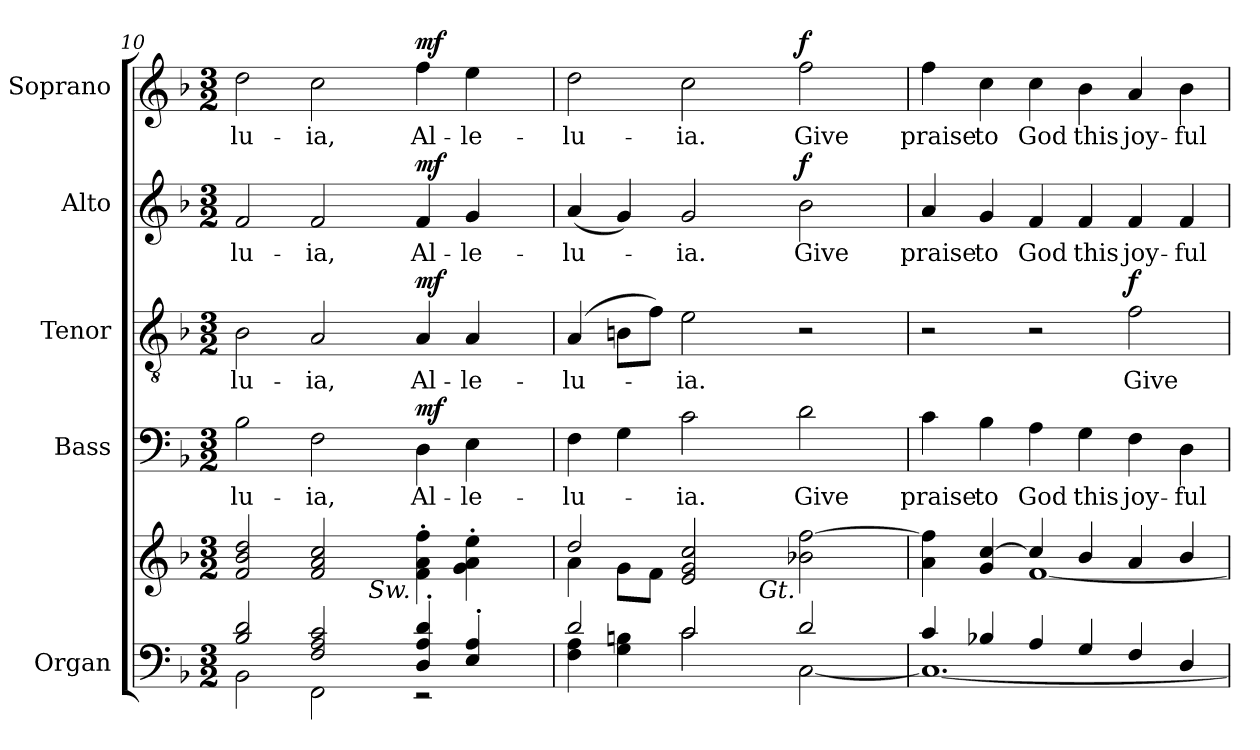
**kern	**kern	**kern	**text	**dynam	**kern	**text	**dynam	**kern	**text	**dynam	**kern	**text	**dynam
*part5	*part5	*part4	*part4	*part4	*part3	*part3	*part3	*part2	*part2	*part2	*part1	*part1	*part1
*staff6	*staff5	*staff4	*staff4	*staff4	*staff3	*staff3	*staff3	*staff2	*staff2	*staff2	*staff1	*staff1	*staff1
*I"Organ	*	*I"Bass	*	*	*I"Tenor	*	*	*I"Alto	*	*	*I"Soprano	*	*
*I'Org.	*	*I'B.	*	*	*I'T.	*	*	*I'A.	*	*	*I'S.	*	*
!!LO:PB:g=z
*clefF4	*clefG2	*clefF4	*	*	*clefGv2	*	*	*clefG2	*	*	*clefG2	*	*
*	*	*	*	*	*ITrd7c12	*	*	*	*	*	*	*	*
*k[b-]	*k[b-]	*k[b-]	*	*	*k[b-]	*	*	*k[b-]	*	*	*k[b-]	*	*
*F:	*F:	*F:	*	*	*F:	*	*	*F:	*	*	*F:	*	*
*M3/2	*M3/2	*M3/2	*	*	*M3/2	*	*	*M3/2	*	*	*M3/2	*	*
=10	=10	=10	=10	=10	=10	=10	=10	=10	=10	=10	=10	=10	=10
*^	*	*	*	*	*	*	*	*	*	*	*	*	*
!	!	!	!	!LO:LY:b:color=#000000	!	!	!	!	!	!	!	!	!	!
!	!	!	!	!	!	!	!LO:LY:b:color=#000000	!	!	!	!	!	!	!
!	!	!	!	!	!	!	!	!	!	!LO:LY:b:color=#000000	!	!	!	!
!	!	!	!	!	!	!	!	!	!	!	!	!	!LO:LY:b:color=#000000	!
*	*	*^	*	*	*	*	*	*	*	*	*	*	*	*
2B-i/ 2di	2BB-i\	2fi/ 2b-i 2ddi	2ryy	2B-i\	-lu-	.	2BB-i\	-lu-	.	2fi/	-lu-	.	2ddi\	-lu-	.
!	!	!	!	!	!LO:LY:b:color=#000000	!	!	!	!	!	!	!	!	!	!
!	!	!	!	!	!	!	!	!LO:LY:b:color=#000000	!	!	!	!	!	!	!
!	!	!	!	!	!	!	!	!	!	!	!LO:LY:b:color=#000000	!	!	!	!
!	!	!	!	!	!	!	!	!	!	!	!	!	!	!LO:LY:b:color=#000000	!
2Fi/ 2Ai 2ci	2FFi\	2fi/ 2ai 2cci	4ryy	2Fi\	-ia,	.	2AAi/	-ia,	.	2fi/	-ia,	.	2cci\	-ia,	.
.	.	.	128.ryy	.	.	.	.	.	.	.	.	.	.	.	.
!	!	!	!LO:TX:b:i:t=Sw.	!	!	!	!	!	!	!	!	!	!	!	!
.	.	.	2ryy	.	.	.	.	.	.	.	.	.	.	.	.
!	!	!	!	!	!LO:LY:b:color=#000000	!	!	!	!	!	!	!	!	!	!
!	!	!	!	!	!	!	!	!LO:LY:b:color=#000000	!	!	!	!	!	!	!
!	!	!	!	!	!	!	!	!	!	!	!LO:LY:b:color=#000000	!	!	!	!
!	!	!	!	!	!	!	!	!	!	!	!	!	!	!LO:LY:b:color=#000000	!
4Di/' 4Ai' 4di'	2r	4fi\' 4ai' 4ffi'	.	4Di\	Al-	mf	4AAi/	Al-	mf	4fi/	Al-	mf	4ffi\	Al-	mf
!	!	!	!	!	!LO:LY:b:color=#000000	!	!	!	!	!	!	!	!	!	!
!	!	!	!	!	!	!	!	!LO:LY:b:color=#000000	!	!	!	!	!	!	!
!	!	!	!	!	!	!	!	!	!	!	!LO:LY:b:color=#000000	!	!	!	!
!	!	!	!	!	!	!	!	!	!	!	!	!	!	!LO:LY:b:color=#000000	!
4Ei/' 4Ai'	.	4gi\' 4ai' 4eei'	.	4Ei\	-le-	.	4AAi/	-le-	.	4gi/	-le-	.	4eei\	-le-	.
.	.	.	8ryy	.	.	.	.	.	.	.	.	.	.	.	.
.	.	.	16ryy	.	.	.	.	.	.	.	.	.	.	.	.
.	.	.	32ryy	.	.	.	.	.	.	.	.	.	.	.	.
.	.	.	64ryy	.	.	.	.	.	.	.	.	.	.	.	.
.	.	.	256ryy	.	.	.	.	.	.	.	.	.	.	.	.
=11	=11	=11	=11	=11	=11	=11	=11	=11	=11	=11	=11	=11	=11	=11	=11
!	!	!	!	!	!LO:LY:b:color=#000000	!	!	!	!	!	!	!	!	!	!
!	!	!	!	!	!	!	!	!LO:LY:b:color=#000000	!	!	!	!	!	!	!
!	!	!	!	!	!	!	!	!	!	!	!LO:LY:b:color=#000000	!	!	!	!
!	!	!	!	!	!	!	!	!	!	!	!	!	!	!LO:LY:b:color=#000000	!
*	*	*	*^	*	*	*	*	*	*	*	*	*	*	*	*
2di/	4Fi\ 4Ai	2ddi/	4ai\	2ryy	4Fi\	-lu-	.	(4AAi/	-lu-	.	(4ai/	-lu-	.	2ddi\	-lu-	.
.	4Gi\ 4Bni	.	8gi\L	.	4Gi\	.	.	8BBni\L	.	.	4gi/)	.	.	.	.	.
.	.	.	8fi\J	.	.	.	.	8Fi\J)	.	.	.	.	.	.	.	.
!	!	!	!	!	!	!LO:LY:b:color=#000000	!	!	!	!	!	!	!	!	!	!
!	!	!	!	!	!	!	!	!	!LO:LY:b:color=#000000	!	!	!	!	!	!	!
!	!	!	!	!	!	!	!	!	!	!	!	!LO:LY:b:color=#000000	!	!	!	!
!	!	!	!	!	!	!	!	!	!	!	!	!	!	!	!LO:LY:b:color=#000000	!
2ci/	2ci\	1ryy	2ei/ 2gi 2cci	4ryy	2ci\	-ia.	.	2Ei\	-ia.	.	2gi/	-ia.	.	2cci\	-ia.	.
.	.	.	.	16ryy	.	.	.	.	.	.	.	.	.	.	.	.
.	.	.	.	128ryy	.	.	.	.	.	.	.	.	.	.	.	.
!	!	!	!	!LO:TX:b:i:t=Gt.	!	!	!	!	!	!	!	!	!	!	!	!
.	.	.	.	2ryy	.	.	.	.	.	.	.	.	.	.	.	.
!	!	!	!	!	!	!LO:LY:b:color=#000000	!	!	!	!	!	!	!	!	!	!
!	!	!	!	!	!	!	!	!	!	!	!	!LO:LY:b:color=#000000	!	!	!	!
!	!	!	!	!	!	!	!	!	!	!	!	!	!	!	!LO:LY:b:color=#000000	!
2di/	[<2Ci\	.	2b-Xi\ [>2ffi	.	2di\	Give	.	2r	.	.	2b-i\	Give	f	2ffi\	Give	f
.	.	.	.	8ryy	.	.	.	.	.	.	.	.	.	.	.	.
.	.	.	.	32..ryy	.	.	.	.	.	.	.	.	.	.	.	.
*	*	*	*v	*v	*	*	*	*	*	*	*	*	*	*	*	*
=12	=12	=12	=12	=12	=12	=12	=12	=12	=12	=12	=12	=12	=12	=12	=12
*	*	*	*^	*	*	*	*	*	*	*	*	*	*	*	*
!	!	!	!	!	!	!LO:LY:b:color=#000000	!	!	!	!	!	!	!	!	!	!
*	*	*	*v	*v	*	*	*	*	*	*	*	*	*	*	*	*
*	*	*	*^	*	*	*	*	*	*	*	*	*	*	*	*
!	!	!	!	!	!	!	!	!	!	!	!	!LO:LY:b:color=#000000	!	!	!	!
*	*	*	*v	*v	*	*	*	*	*	*	*	*	*	*	*	*
*	*	*	*^	*	*	*	*	*	*	*	*	*	*	*	*
!	!	!	!	!	!	!	!	!	!	!	!	!	!	!	!LO:LY:b:color=#000000	!
*	*	*	*v	*v	*	*	*	*	*	*	*	*	*	*	*	*
4ci/	1.Ci_<	4ai\ 4ffi]	2ryy	4ci\	praise	.	2r	.	.	4ai/	praise	.	4ffi\	praise	.
!	!	!	!	!	!LO:LY:b:color=#000000	!	!	!	!	!	!	!	!	!	!
!	!	!	!	!	!	!	!	!	!	!	!LO:LY:b:color=#000000	!	!	!	!
!	!	!	!	!	!	!	!	!	!	!	!	!	!	!LO:LY:b:color=#000000	!
4B-Xi/	.	4gi/ [>4cci	.	4B-i\	to	.	.	.	.	4gi/	to	.	4cci\	to	.
!	!	!	!	!	!LO:LY:b:color=#000000	!	!	!	!	!	!	!	!	!	!
!	!	!	!	!	!	!	!	!	!	!	!LO:LY:b:color=#000000	!	!	!	!
!	!	!	!	!	!	!	!	!	!	!	!	!	!	!LO:LY:b:color=#000000	!
4Ai/	.	4cci/]	[<1fi	4Ai\	God	.	2r	.	.	4fi/	God	.	4cci\	God	.
!	!	!	!	!	!LO:LY:b:color=#000000	!	!	!	!	!	!	!	!	!	!
!	!	!	!	!	!	!	!	!	!	!	!LO:LY:b:color=#000000	!	!	!	!
!	!	!	!	!	!	!	!	!	!	!	!	!	!	!LO:LY:b:color=#000000	!
4Gi/	.	4b-i/	.	4Gi\	this	.	.	.	.	4fi/	this	.	4b-i\	this	.
!	!	!	!	!	!LO:LY:b:color=#000000	!	!	!	!	!	!	!	!	!	!
!	!	!	!	!	!	!	!	!LO:LY:b:color=#000000	!	!	!	!	!	!	!
!	!	!	!	!	!	!	!	!	!	!	!LO:LY:b:color=#000000	!	!	!	!
!	!	!	!	!	!	!	!	!	!	!	!	!	!	!LO:LY:b:color=#000000	!
4Fi/	.	4ai/	.	4Fi\	joy-	.	2Fi\	Give	f	4fi/	joy-	.	4ai/	joy-	.
!	!	!	!	!	!LO:LY:b:color=#000000	!	!	!	!	!	!	!	!	!	!
!	!	!	!	!	!	!	!	!	!	!	!LO:LY:b:color=#000000	!	!	!	!
!	!	!	!	!	!	!	!	!	!	!	!	!	!	!LO:LY:b:color=#000000	!
4Di/	.	4b-i/	.	4Di\	-ful	.	.	.	.	4fi/	-ful	.	4b-i\	-ful	.
*v	*v	*	*	*	*	*	*	*	*	*	*	*	*	*	*
*	*v	*v	*	*	*	*	*	*	*	*	*	*	*	*
=	=	=	=	=	=	=	=	=	=	=	=	=	=
*-	*-	*-	*-	*-	*-	*-	*-	*-	*-	*-	*-	*-	*-
